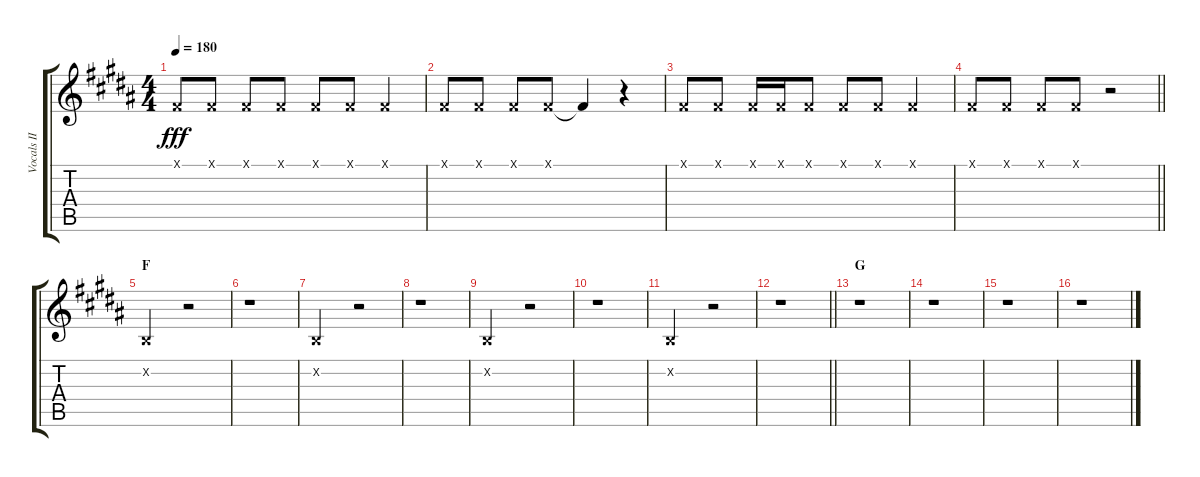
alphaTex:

\track ("Vocals II" "Vocals II") {instrument voiceoohs}
\staff {score tabs}
\tuning (E4 B3 G3 D3 A2 E2) {hide}
\ts (4 4)
\tempo 180
\clef g2
\ks b
2.1{x}.8{dy fff} 2.1{x}.8 2.1{x}.8 2.1{x}.8 2.1{x}.8 2.1{x}.8 2.1{x}.4 |
2.1{x}.8 2.1{x}.8 2.1{x}.8 2.1{x}.8 2.1{t}.4 r.4 |
2.1{x}.8 2.1{x}.8 2.1{x}.16 2.1{x}.16 2.1{x}.8 2.1{x}.8 2.1{x}.8 2.1{x}.4 |
\barLineRight lightlight
2.1{x}.8 2.1{x}.8 2.1{x}.8 2.1{x}.8 r.2 |
\section ("" "F")
0.2{x}.2 r.2 |
r.1 |
0.2{x}.2 r.2 |
r.1 |
0.2{x}.2 r.2 |
r.1 |
0.2{x}.2 r.2 |
\barLineRight lightlight
r.1 |
\section ("" "G")
r.1 |
r.1 |
r.1 |
r.1
